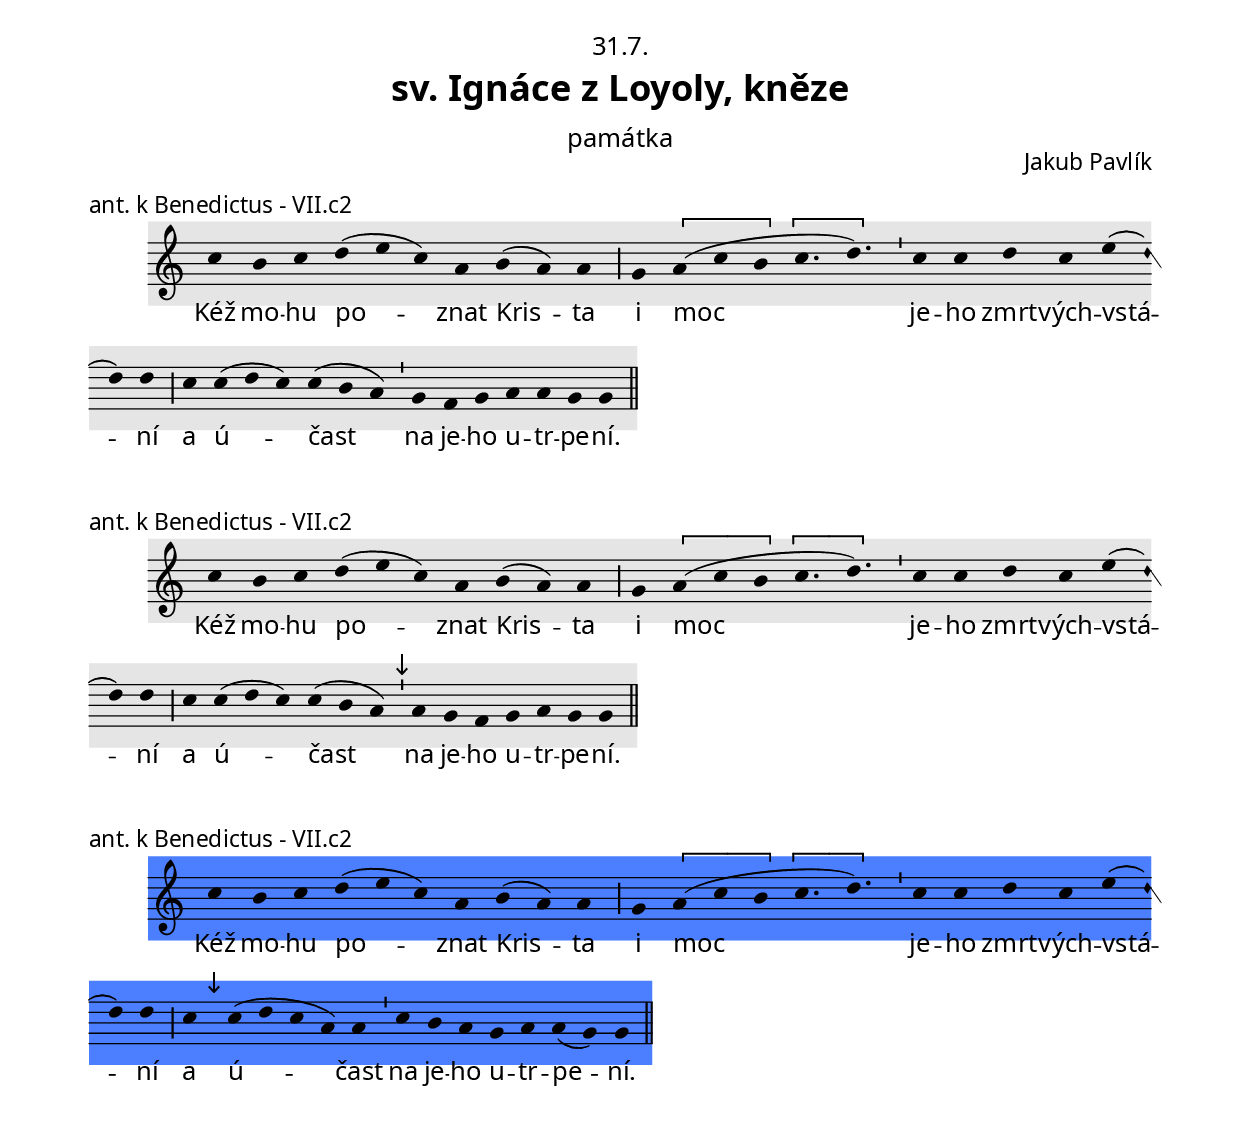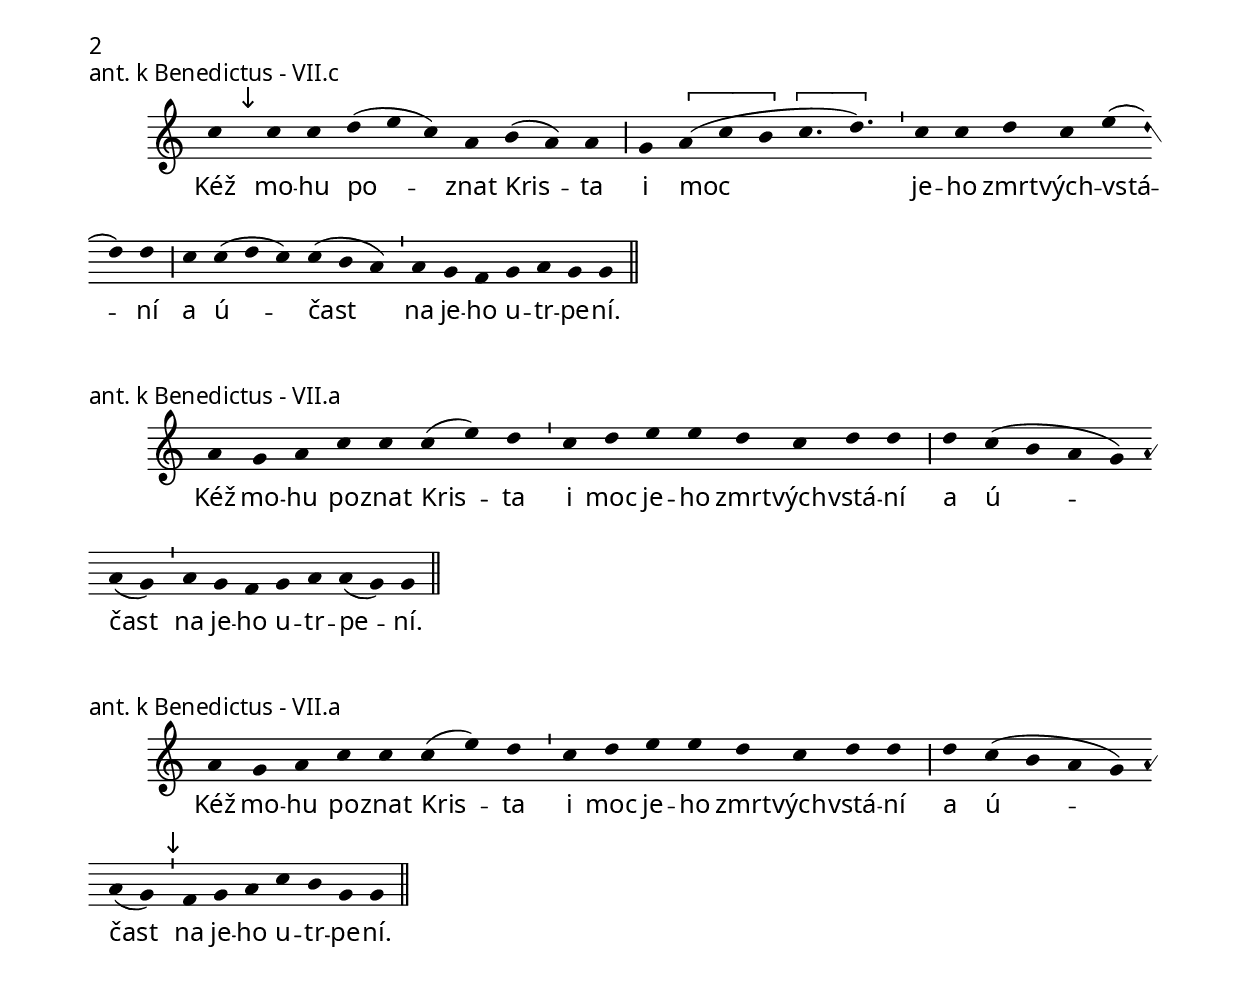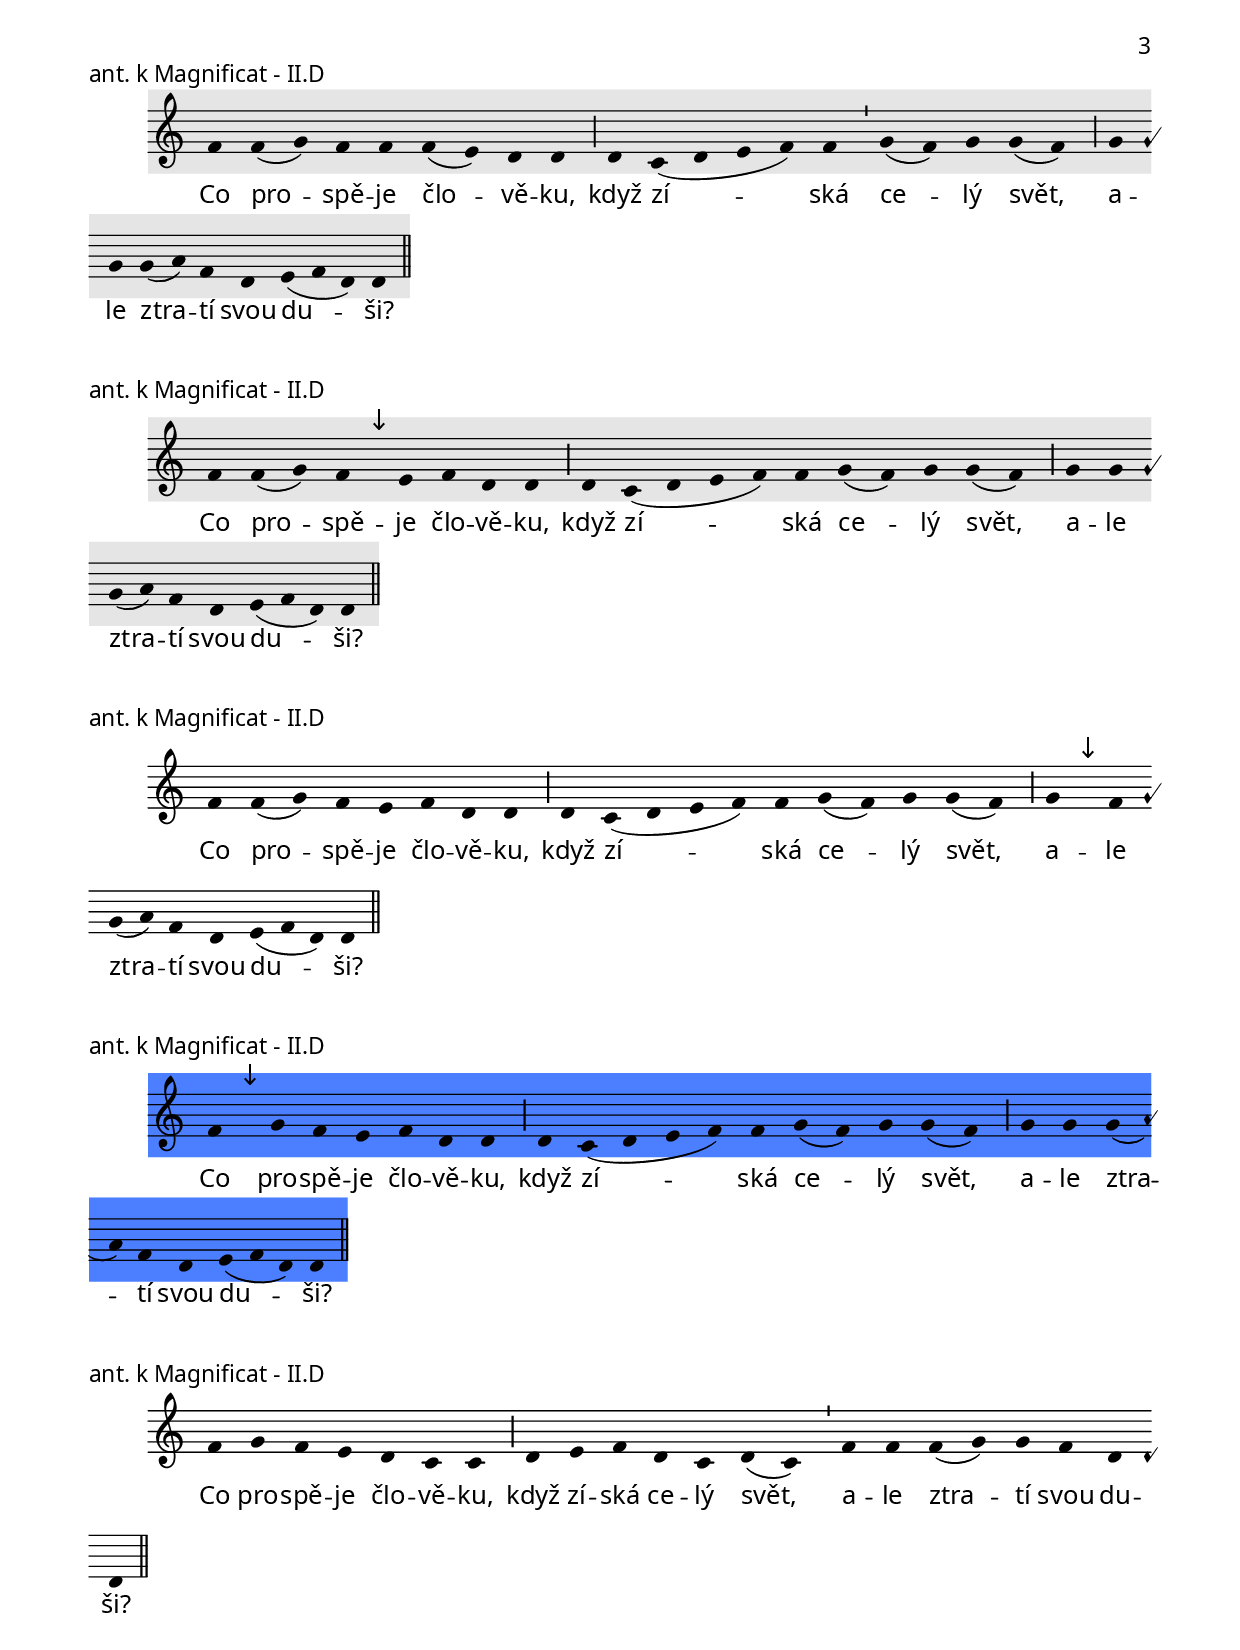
\version "2.17.17"

\include "../spolecne.ly"

\header {
  title = \markup\titleSvatek
            "sv. Ignáce z Loyoly, kněze"
            "památka"
            31.7.
  composer = "Jakub Pavlík"
}

\score {
  \relative c'' {
    \zvyraznovacSedy
    \choralniRezim
    c4 b c d( e c) a b( a) a \barMaior
    g \[ a( c b \] \[ c4. d) \] \barMin c4 c d c e( d) d \barMaior
    c c( d c) c( b a) \barMin g f g a a g g \barFinalis
  }
  \addlyrics {
    Kéž mo -- hu po -- znat Kris -- ta
    i moc je -- ho zmrt -- vých -- vstá -- ní
    a ú -- čast na je -- ho u -- tr -- pe -- ní.
  }
  \header {
    quid = "ant. k Benedictus"
    modus = "VII"
    differentia = "c2"
    psalmus = ""
    placet = "krok na _na_ je nějak nepřirozený"
    id = "aben"
    piece = \markup {\sestavTitulekBezZalmu}
  }
}

\score {
  \relative c'' {
    \zvyraznovacSedy
    \choralniRezim
    c4 b c d( e c) a b( a) a \barMaior
    g \[ a( c b \] \[ c4. d) \] \barMin c4 c d c e( d) d \barMaior
    c c( d c) c( b a) \barMin \mark\sipka a g f g a g g \barFinalis
  }
  \addlyrics {
    Kéž mo -- hu po -- znat Kris -- ta
    i moc je -- ho zmrt -- vých -- vstá -- ní
    a ú -- čast na je -- ho u -- tr -- pe -- ní.
  }
  \header {
    quid = "ant. k Benedictus"
    modus = "VII"
    differentia = "c2"
    psalmus = ""
    id = "aben"
    piece = \markup {\sestavTitulekBezZalmu}
  }
}

\score {
  \relative c'' {
    \zvyraznovacModry
    \choralniRezim
    c4 b c d( e c) a b( a) a \barMaior
    g \[ a( c b \] \[ c4. d) \] \barMin c4 c d c e( d) d \barMaior
    c \mark\sipka c( d c a) a \barMin c b a g a a( g) g \barFinalis
  }
  \addlyrics {
    Kéž mo -- hu po -- znat Kris -- ta
    i moc je -- ho zmrt -- vých -- vstá -- ní
    a ú -- čast na je -- ho u -- tr -- pe -- ní.
  }
  \header {
    quid = "ant. k Benedictus"
    modus = "VII"
    differentia = "c2"
    psalmus = ""
    id = "aben"
    piece = \markup {\sestavTitulekBezZalmu}
  }
}

\score {
  \relative c'' {
    \choralniRezim
    c4 \mark\sipka c c d( e c) a b( a) a \barMaior
    g \[ a( c b \] \[ c4. d) \] \barMin c4 c d c e( d) d \barMaior
    c c( d c) c( b a) \barMin a g f g a g g \barFinalis
  }
  \addlyrics {
    Kéž mo -- hu po -- znat Kris -- ta
    i moc je -- ho zmrt -- vých -- vstá -- ní
    a ú -- čast na je -- ho u -- tr -- pe -- ní.
  }
  \header {
    quid = "ant. k Benedictus"
    modus = "VII"
    differentia = "c"
    psalmus = ""
    id = "aben"
    piece = \markup {\sestavTitulekBezZalmu}
  }
}

\score {
  \relative c'' {
    \choralniRezim
    a4 g a c c c( e) d \barMin
    c d e e d c d d \barMaior
    d c( b a g) a( g) \barMin a g f g a a( g) g \barFinalis
  }
  \addlyrics {
    Kéž mo -- hu po -- znat Kris -- ta
    i moc je -- ho zmrt -- vých -- vstá -- ní
    a ú -- čast na je -- ho u -- tr -- pe -- ní.
  }
  \header {
    quid = "ant. k Benedictus"
    modus = "VII"
    differentia = "a"
    psalmus = ""
    id = "aben"
    piece = \markup {\sestavTitulekBezZalmu}
  }
}

\score {
  \relative c'' {
    \choralniRezim
    a4 g a c c c( e) d \barMin
    c d e e d c d d \barMaior
    d c( b a g) a( g) \barMin \mark\sipka f g a c b g g \barFinalis
  }
  \addlyrics {
    Kéž mo -- hu po -- znat Kris -- ta
    i moc je -- ho zmrt -- vých -- vstá -- ní
    a ú -- čast na je -- ho u -- tr -- pe -- ní.
  }
  \header {
    quid = "ant. k Benedictus"
    modus = "VII"
    differentia = "a"
    psalmus = ""
    id = "aben"
    piece = \markup {\sestavTitulekBezZalmu}
  }
}

\pageBreak

\score {
  \relative c' {
    \zvyraznovacSedy
    \choralniRezim
    f4 f( g) f f f( e) d d \barMaior
    d c( d e f) f \barMin g( f) g g( f) \barMaior
    g g g( a) f d e( f d) d \barFinalis
  }
  \addlyrics {
    Co pro -- spě -- je člo -- vě -- ku,
    když zí -- ská ce -- lý svět,
    a -- le ztra -- tí svou du -- ši?
  }
  \header {
    quid = "ant. k Magnificat"
    modus = "II"
    differentia = "D"
    psalmus = ""
    id = "amag"
    piece = \markup {\sestavTitulekBezZalmu}
  }
}

\score {
  \relative c' {
    \zvyraznovacSedy
    \choralniRezim
    f4 f( g) f \mark\sipka e f d d \barMaior
    d c( d e f) f g( f) g g( f) \barMaior
    g g g( a) f d e( f d) d \barFinalis
  }
  \addlyrics {
    Co pro -- spě -- je člo -- vě -- ku,
    když zí -- ská ce -- lý svět,
    a -- le ztra -- tí svou du -- ši?
  }
  \header {
    quid = "ant. k Magnificat"
    modus = "II"
    differentia = "D"
    psalmus = ""
    id = "amag"
    piece = \markup {\sestavTitulekBezZalmu}
  }
}

\score {
  \relative c' {
    \choralniRezim
    f4 f( g) f e f d d \barMaior
    d c( d e f) f g( f) g g( f) \barMaior
    g \mark\sipka f g( a) f d e( f d) d \barFinalis
  }
  \addlyrics {
    Co pro -- spě -- je člo -- vě -- ku,
    když zí -- ská ce -- lý svět,
    a -- le ztra -- tí svou du -- ši?
  }
  \header {
    quid = "ant. k Magnificat"
    modus = "II"
    differentia = "D"
    psalmus = ""
    id = "amag"
    piece = \markup {\sestavTitulekBezZalmu}
  }
}

\score {
  \relative c' {
    \zvyraznovacModry
    \choralniRezim
    f4 \mark\sipka g f e f d d \barMaior
    d c( d e f) f g( f) g g( f) \barMaior
    g g g( a) f d e( f d) d \barFinalis
  }
  \addlyrics {
    Co pro -- spě -- je člo -- vě -- ku,
    když zí -- ská ce -- lý svět,
    a -- le ztra -- tí svou du -- ši?
  }
  \header {
    quid = "ant. k Magnificat"
    modus = "II"
    differentia = "D"
    psalmus = ""
    id = "amag"
    piece = \markup {\sestavTitulekBezZalmu}
  }
}

\score {
  \relative c' {
    \choralniRezim
    f4 g f e d c c \barMaior
    d e f d c d( c) \barMin
    f f f( g) g f d d \barFinalis
  }
  \addlyrics {
    Co pro -- spě -- je člo -- vě -- ku,
    když zí -- ská ce -- lý svět,
    a -- le ztra -- tí svou du -- ši?
  }
  \header {
    quid = "ant. k Magnificat"
    modus = "II"
    differentia = "D"
    psalmus = ""
    id = "amag"
    piece = \markup {\sestavTitulekBezZalmu}
  }
}

\score {
  \relative c'' {
    \choralniRezim
    d4 d c b c a a \barMaior
  }
  \addlyrics {
    Co pro -- spě -- je člo -- vě -- ku,
    když zí -- ská ce -- lý svět,
    a -- le ztra -- tí svou du -- ši?
  }
  \header {
    quid = "ant. k Magnificat"
    modus = ""
    differentia = ""
    psalmus = ""
    id = "amag"
    piece = \markup {\sestavTitulekBezZalmu}
  }
}
